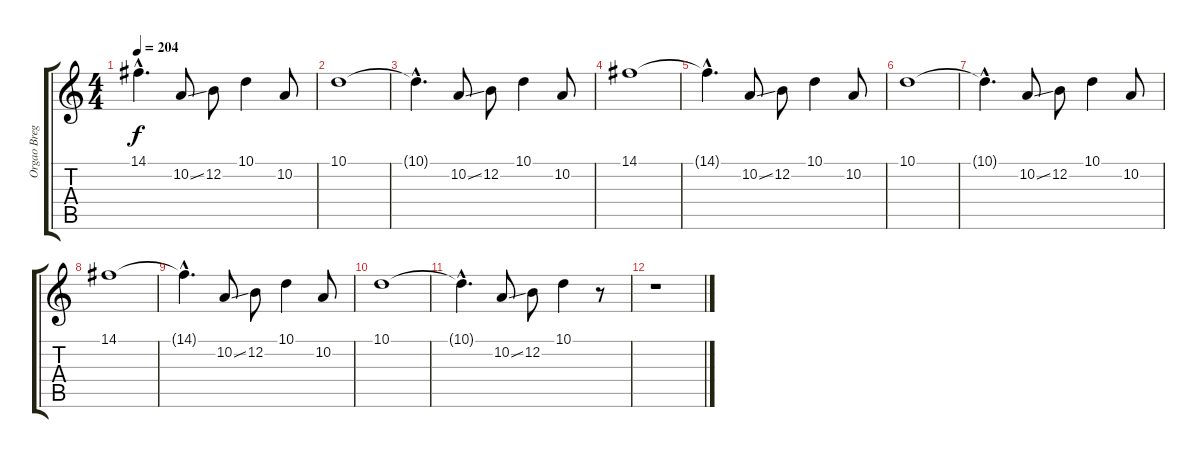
\track ("Orgao Brega" "Orgao Breg") {instrument drawbarorgan}
\staff {score tabs}
\tuning (E4 B3 G3 D3 A2 E2) {hide}
\ts (4 4)
\tempo 204
\clef g2
\ks c
14.1{hac t}.4{d dy f} 10.2{ss}.8 12.2.8 10.1.4 10.2.8 |
10.1.1 |
10.1{hac t}.4{d} 10.2{ss}.8 12.2.8 10.1.4 10.2.8 |
14.1.1 |
14.1{hac t}.4{d} 10.2{ss}.8 12.2.8 10.1.4 10.2.8 |
10.1.1 |
10.1{hac t}.4{d} 10.2{ss}.8 12.2.8 10.1.4 10.2.8 |
14.1.1 |
14.1{hac t}.4{d} 10.2{ss}.8 12.2.8 10.1.4 10.2.8 |
10.1.1 |
10.1{hac t}.4{d} 10.2{ss}.8 12.2.8 10.1.4 r.8 |
r.1
